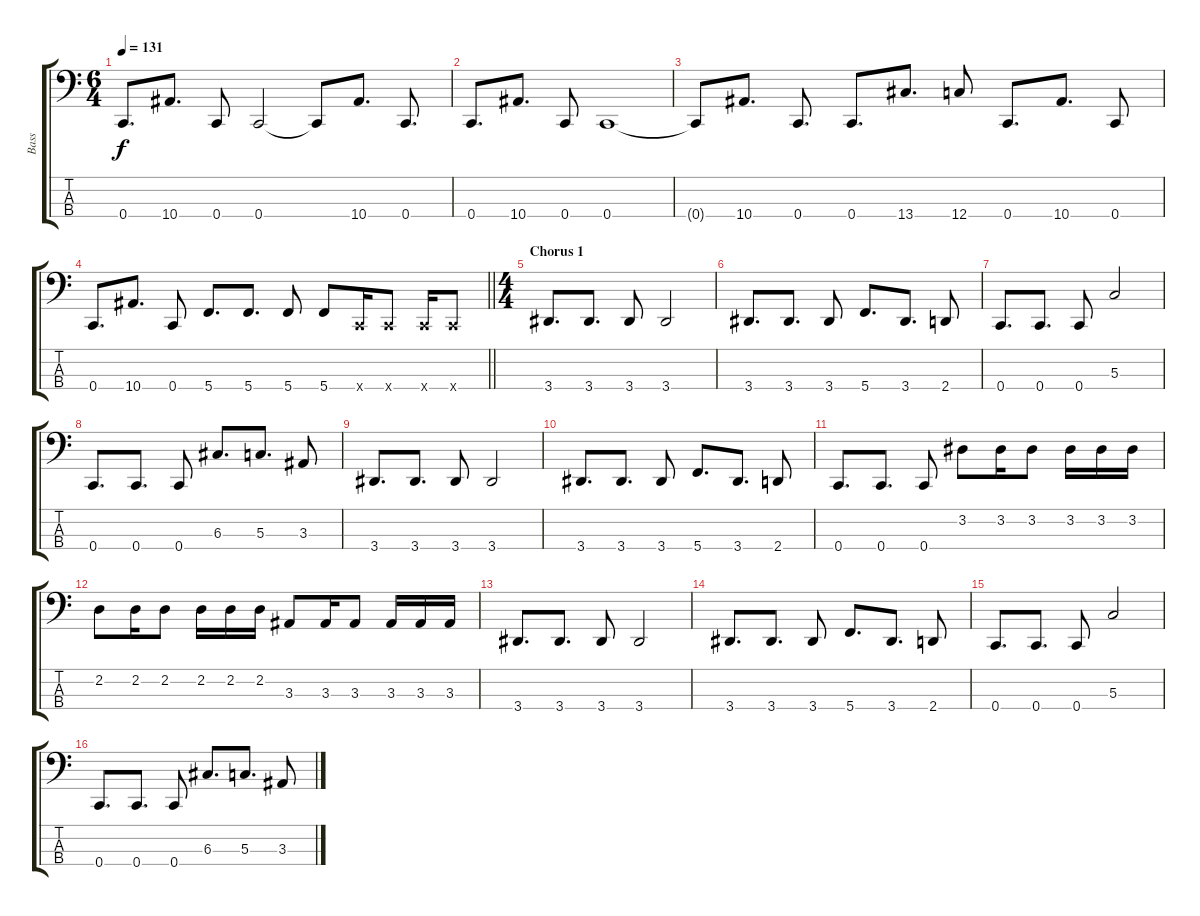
\track ("Bass" "Bass") {instrument electricbasspick}
\staff {score tabs}
\tuning (F2 C2 G1 C1) {hide}
\ts (6 4)
\tempo 131
\clef f4
\ks c
0.4.8{d dy f} 10.4.8{d} 0.4.8 0.4.2 0.4{t}.8 10.4.8{d} 0.4.8{d} |
0.4.8{d} 10.4.8{d} 0.4.8 0.4.1 |
0.4{t}.8 10.4.8{d} 0.4.8{d} 0.4.8{d} 13.4.8{d} 12.4.8 0.4.8{d} 10.4.8{d} 0.4.8 |
\barLineRight lightlight
0.4.8{d} 10.4.8{d} 0.4.8 5.4.8{d} 5.4.8{d} 5.4.8 5.4.8 0.4{x}.16 0.4{x}.8 0.4{x}.16 0.4{x}.8 |
\ts (4 4)
\section ("" "Chorus 1")
3.4.8{d} 3.4.8{d} 3.4.8 3.4.2 |
3.4.8{d} 3.4.8{d} 3.4.8 5.4.8{d} 3.4.8{d} 2.4.8 |
0.4.8{d} 0.4.8{d} 0.4.8 5.3.2 |
0.4.8{d} 0.4.8{d} 0.4.8 6.3.8{d} 5.3.8{d} 3.3.8 |
3.4.8{d} 3.4.8{d} 3.4.8 3.4.2 |
3.4.8{d} 3.4.8{d} 3.4.8 5.4.8{d} 3.4.8{d} 2.4.8 |
0.4.8{d} 0.4.8{d} 0.4.8 3.2.8 3.2.16 3.2.8 3.2.16 3.2.16 3.2.16 |
2.2.8 2.2.16 2.2.8 2.2.16 2.2.16 2.2.16 3.3.8 3.3.16 3.3.8 3.3.16 3.3.16 3.3.16 |
3.4.8{d} 3.4.8{d} 3.4.8 3.4.2 |
3.4.8{d} 3.4.8{d} 3.4.8 5.4.8{d} 3.4.8{d} 2.4.8 |
0.4.8{d} 0.4.8{d} 0.4.8 5.3.2 |
0.4.8{d} 0.4.8{d} 0.4.8 6.3.8{d} 5.3.8{d} 3.3.8
